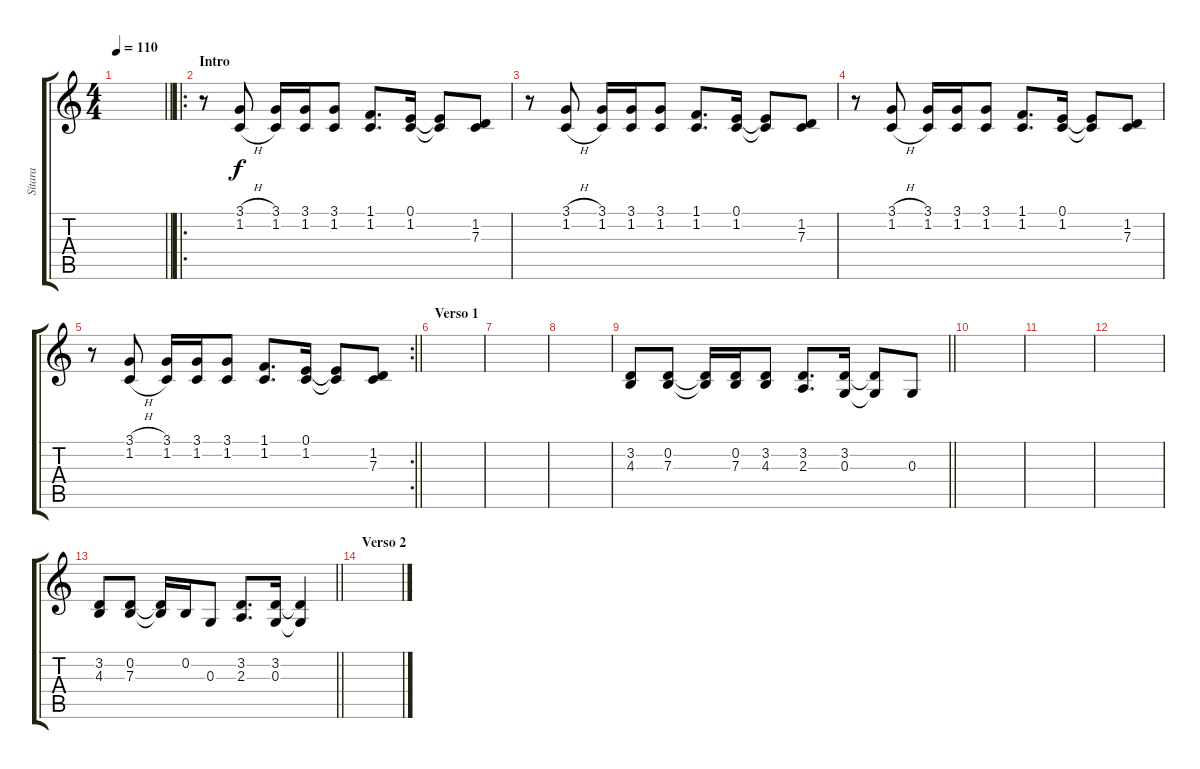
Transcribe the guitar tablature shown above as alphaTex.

\track ("Sítara" "Sítara") {instrument sitar}
\staff {score tabs}
\tuning (E4 B3 G3 D3 A2 E2) {hide}
\ts (4 4)
\tempo 110
\clef g2
\barLineRight lightlight
\ks c
|
\ro
\section ("" "Intro")
r.8 (3.1{h} 1.2{h}).8 (3.1 1.2).16 (3.1 1.2).16 (3.1 1.2).8 (1.1 1.2).8{d} (0.1 1.2).16 (0.1{t} 1.2{t}).8 (1.2 7.3).8 |
r.8 (3.1{h} 1.2{h}).8 (3.1 1.2).16 (3.1 1.2).16 (3.1 1.2).8 (1.1 1.2).8{d} (0.1 1.2).16 (0.1{t} 1.2{t}).8 (1.2 7.3).8 |
r.8 (3.1{h} 1.2{h}).8 (3.1 1.2).16 (3.1 1.2).16 (3.1 1.2).8 (1.1 1.2).8{d} (0.1 1.2).16 (0.1{t} 1.2{t}).8 (1.2 7.3).8 |
\rc 2
\barLineRight lightlight
r.8 (3.1{h} 1.2{h}).8 (3.1 1.2).16 (3.1 1.2).16 (3.1 1.2).8 (1.1 1.2).8{d} (0.1 1.2).16 (0.1{t} 1.2{t}).8 (1.2 7.3).8 |
\section ("" "Verso 1")
|
|
|
\barLineRight lightlight
(3.2 4.3).8 (0.2 7.3).8 (0.2{t} 7.3{t}).16 (0.2 7.3).16 (3.2 4.3).8 (3.2 2.3).8{d} (3.2 0.3).16 (3.2{t} 0.3{t}).8 0.3.8 |
|
|
|
\barLineRight lightlight
(3.2 4.3).8 (0.2 7.3).8 (0.2{t} 7.3{t}).16 0.2.16 0.3.8 (3.2 2.3).8{d} (3.2 0.3).16 (3.2{t} 0.3{t}).4 |
\section ("" "Verso 2")
